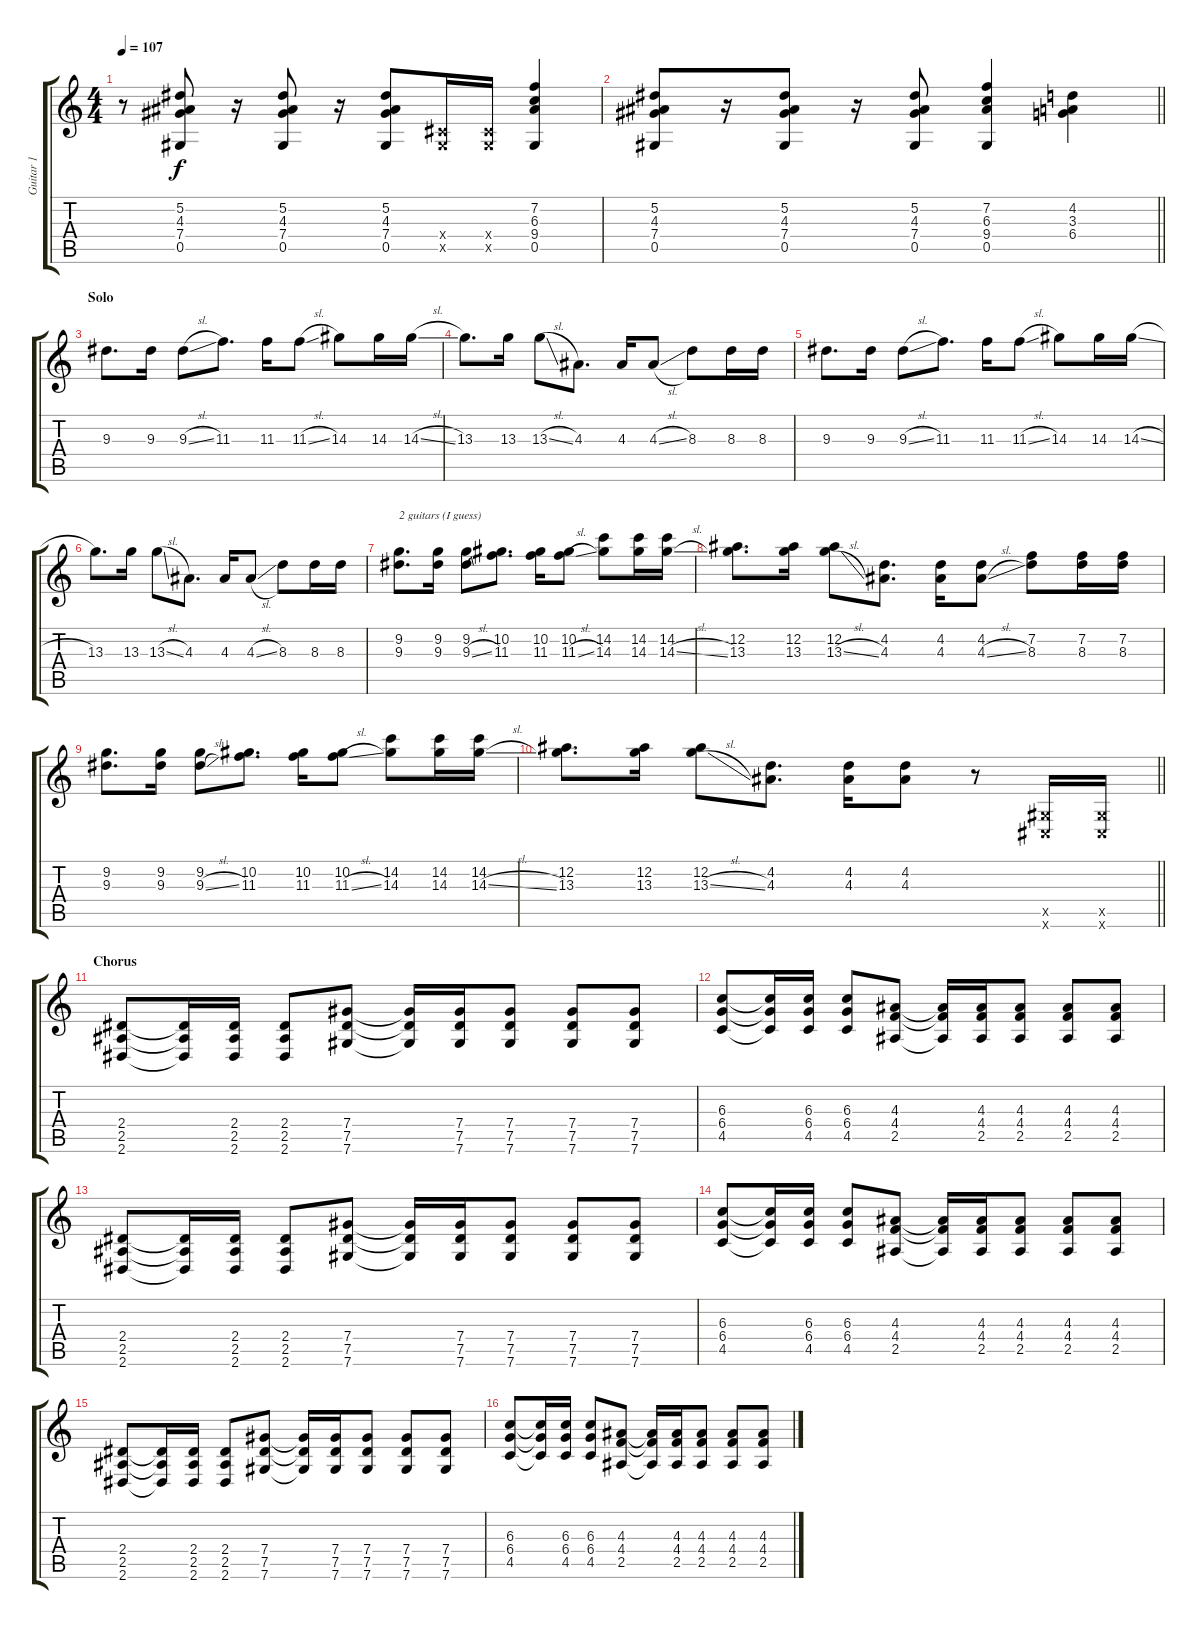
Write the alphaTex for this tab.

\track ("Guitar 1" "Guitar 1") {instrument acousticguitarnylon}
\staff {score tabs}
\tuning (Eb4 Bb3 Gb3 Db3 Ab2 Db2) {hide}
\ts (4 4)
\tempo 107
\clef g2
\ks c
r.8{dy f} (5.2 4.3 7.4 0.5).8 r.16 (5.2 4.3 7.4 0.5).8 r.16 (5.2 4.3 7.4 0.5).8 (0.4{x} 0.5{x}).16 (0.4{x} 0.5{x}).16 (7.2 6.3 9.4 0.5).4 |
\barLineRight lightlight
(5.2 4.3 7.4 0.5).8 r.16 (5.2 4.3 7.4 0.5).8 r.16 (5.2 4.3 7.4 0.5).8 (7.2 6.3 9.4 0.5).4 (4.2 3.3 6.4).4 |
\section ("" "Solo")
9.3.8{d} 9.3.16 9.3{sl}.8 11.3.8{d} 11.3.16 11.3{sl}.8 14.3.8 14.3.16 14.3{sl}.16 |
13.3.8{d} 13.3.16 13.3{sl}.8 4.3.8{d} 4.3.16 4.3{sl}.8 8.3.8 8.3.16 8.3.16 |
9.3.8{d} 9.3.16 9.3{sl}.8 11.3.8{d} 11.3.16 11.3{sl}.8 14.3.8 14.3.16 14.3{sl}.16 |
13.3.8{d} 13.3.16 13.3{sl}.8 4.3.8{d} 4.3.16 4.3{sl}.8 8.3.8 8.3.16 8.3.16 |
(9.2 9.3).8{d txt "2 guitars (I guess)"} (9.2 9.3).16 (9.2 9.3{sl}).8 (10.2 11.3).8{d} (10.2 11.3).16 (10.2 11.3{sl}).8 (14.2 14.3).8 (14.2 14.3).16 (14.2 14.3{sl}).16 |
(12.2 13.3).8{d} (12.2 13.3).16 (12.2 13.3{sl}).8 (4.2 4.3).8{d} (4.2 4.3).16 (4.2 4.3{sl}).8 (7.2 8.3).8 (7.2 8.3).16 (7.2 8.3).16 |
(9.2 9.3).8{d} (9.2 9.3).16 (9.2 9.3{sl}).8 (10.2 11.3).8{d} (10.2 11.3).16 (10.2 11.3{sl}).8 (14.2 14.3).8 (14.2 14.3).16 (14.2 14.3{sl}).16 |
\barLineRight lightlight
(12.2 13.3).8{d} (12.2 13.3).16 (12.2 13.3{sl}).8 (4.2 4.3).8{d} (4.2 4.3).16 (4.2 4.3).8 r.8 (0.5{x} 0.6{x}).16 (0.5{x} 0.6{x}).16 |
\section ("" "Chorus")
(2.4 2.5 2.6).8 (2.4{t} 2.5{t} 2.6{t}).16 (2.4 2.5 2.6).16 (2.4 2.5 2.6).8 (7.4 7.5 7.6).8 (7.4{t} 7.5{t} 7.6{t}).16 (7.4 7.5 7.6).16 (7.4 7.5 7.6).8 (7.4 7.5 7.6).8 (7.4 7.5 7.6).8 |
(6.3 6.4 4.5).8 (6.3{t} 6.4{t} 4.5{t}).16 (6.3 6.4 4.5).16 (6.3 6.4 4.5).8 (4.3 4.4 2.5).8 (4.3{t} 4.4{t} 2.5{t}).16 (4.3 4.4 2.5).16 (4.3 4.4 2.5).8 (4.3 4.4 2.5).8 (4.3 4.4 2.5).8 |
(2.4 2.5 2.6).8 (2.4{t} 2.5{t} 2.6{t}).16 (2.4 2.5 2.6).16 (2.4 2.5 2.6).8 (7.4 7.5 7.6).8 (7.4{t} 7.5{t} 7.6{t}).16 (7.4 7.5 7.6).16 (7.4 7.5 7.6).8 (7.4 7.5 7.6).8 (7.4 7.5 7.6).8 |
(6.3 6.4 4.5).8 (6.3{t} 6.4{t} 4.5{t}).16 (6.3 6.4 4.5).16 (6.3 6.4 4.5).8 (4.3 4.4 2.5).8 (4.3{t} 4.4{t} 2.5{t}).16 (4.3 4.4 2.5).16 (4.3 4.4 2.5).8 (4.3 4.4 2.5).8 (4.3 4.4 2.5).8 |
(2.4 2.5 2.6).8 (2.4{t} 2.5{t} 2.6{t}).16 (2.4 2.5 2.6).16 (2.4 2.5 2.6).8 (7.4 7.5 7.6).8 (7.4{t} 7.5{t} 7.6{t}).16 (7.4 7.5 7.6).16 (7.4 7.5 7.6).8 (7.4 7.5 7.6).8 (7.4 7.5 7.6).8 |
(6.3 6.4 4.5).8 (6.3{t} 6.4{t} 4.5{t}).16 (6.3 6.4 4.5).16 (6.3 6.4 4.5).8 (4.3 4.4 2.5).8 (4.3{t} 4.4{t} 2.5{t}).16 (4.3 4.4 2.5).16 (4.3 4.4 2.5).8 (4.3 4.4 2.5).8 (4.3 4.4 2.5).8
